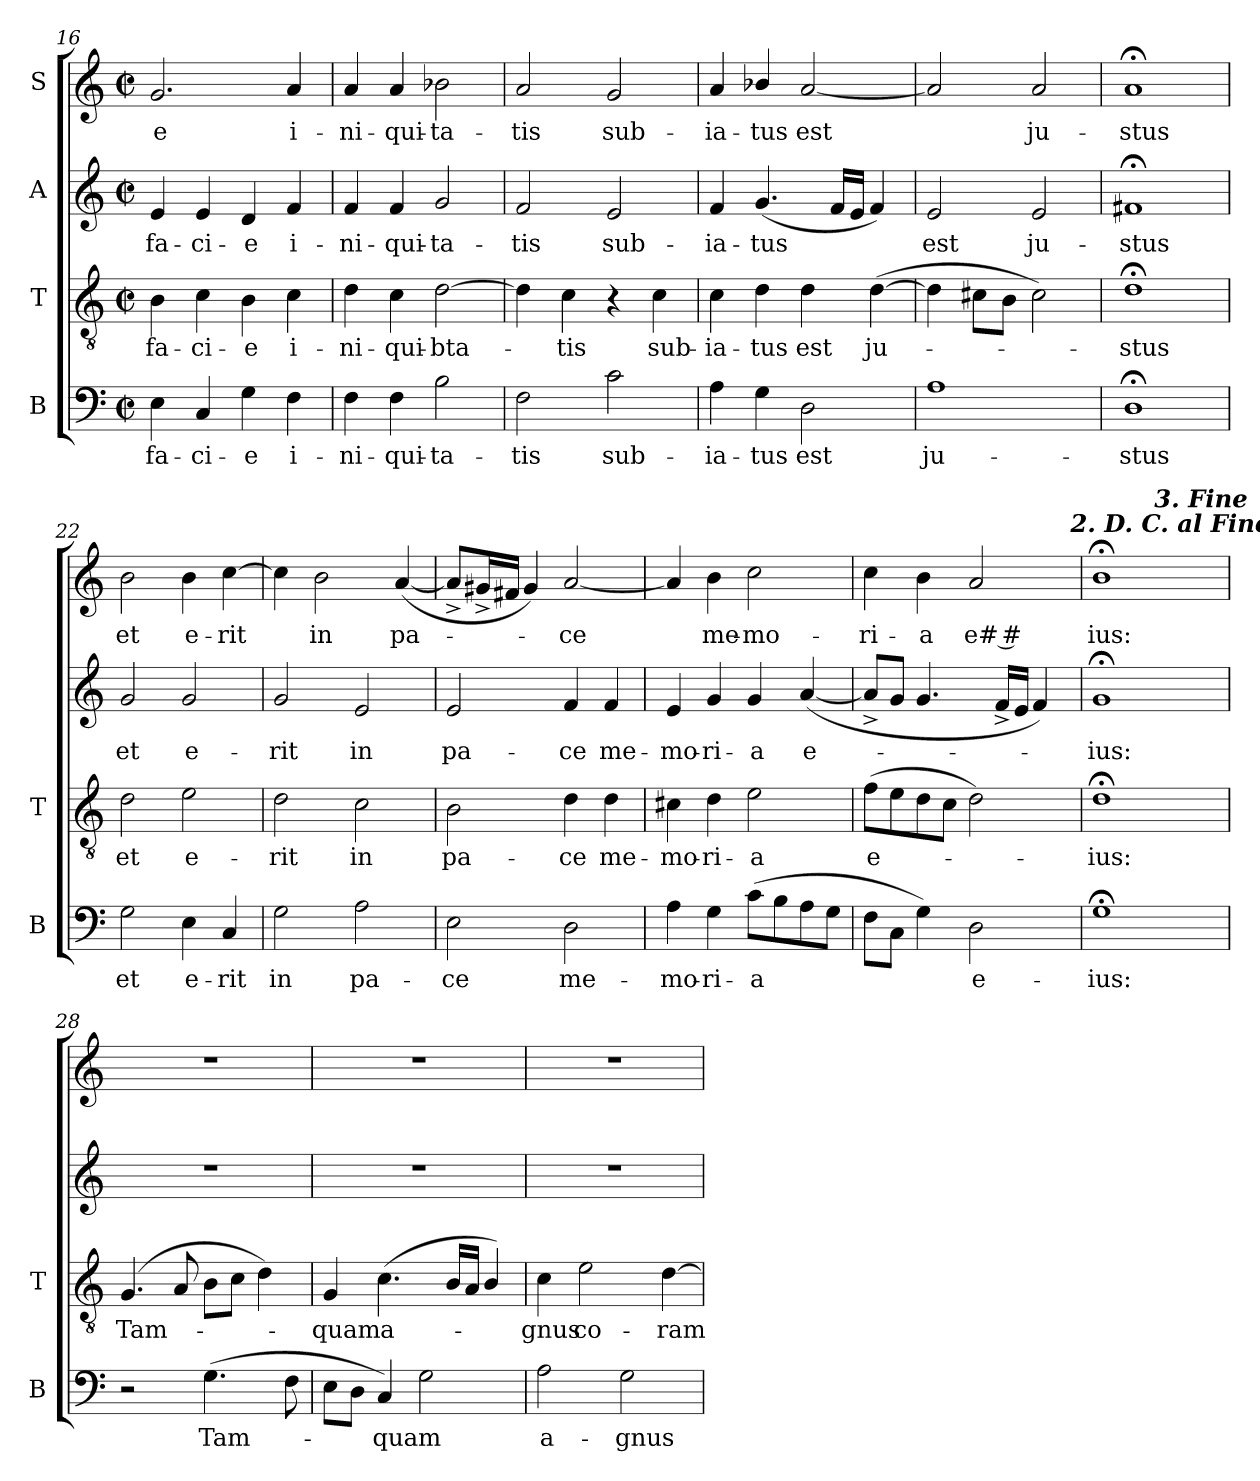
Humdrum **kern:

**kern	**text	**kern	**text	**kern	**text	**kern	**text
*part4	*part4	*part3	*part3	*part2	*part2	*part1	*part1
*staff4	*staff4	*staff3	*staff3	*staff2	*staff2	*staff1	*staff1
*I"B	*	*I"T	*	*I"A	*	*I"S	*
*I'B	*	*I'T	*	*	*	*	*
!!LO:PB:g=z
*clefF4	*	*clefGv2	*	*clefG2	*	*clefG2	*
*k[]	*	*k[]	*	*k[]	*	*k[]	*
*C:	*	*C:	*	*C:	*	*C:	*
*M2/2	*	*M2/2	*	*M2/2	*	*M2/2	*
*met(c|)	*	*met(c|)	*	*met(c|)	*	*met(c|)	*
=16	=16	=16	=16	=16	=16	=16	=16
!	!LO:LY:b	!	!LO:LY:b	!	!LO:LY:b	!	!LO:LY:b
4E\	fa-	4B\	fa-	4e/	fa-	2.g/	-e
!	!LO:LY:b:rj	!	!LO:LY:b:rj	!	!LO:LY:b:rj	!	!
4C/	-ci-	4c\	-ci-	4e/	-ci-	.	.
!	!LO:LY:b	!	!LO:LY:b	!	!LO:LY:b	!	!
4G\	-e	4B\	-e	4d/	-e	.	.
!	!LO:LY:b	!	!LO:LY:b	!	!LO:LY:b	!	!LO:LY:b
4F\	i-	4c\	i-	4f/	i-	4a/	i-
=17	=17	=17	=17	=17	=17	=17	=17
!	!LO:LY:b	!	!LO:LY:b	!	!LO:LY:b	!	!LO:LY:b
4F\	-ni-	4d\	-ni-	4f/	-ni-	4a/	-ni-
!	!LO:LY:b	!	!LO:LY:b	!	!LO:LY:b	!	!LO:LY:b
4F\	-qui-	4c\	-qui-	4f/	-qui-	4a/	-qui-
!	!LO:LY:b	!	!LO:LY:b:rj	!	!LO:LY:b	!	!LO:LY:b
2B\	-ta-	[>2d\	-bta-	2g/	-ta-	2b-X\	-ta-
=18	=18	=18	=18	=18	=18	=18	=18
!	!LO:LY:b	!	!	!	!LO:LY:b	!	!LO:LY:b
2F\	-tis	4d\]	.	2f/	-tis	2a/	-tis
!	!	!	!LO:LY:b	!	!	!	!
.	.	4c\	-tis	.	.	.	.
!	!LO:LY:b	!	!	!	!LO:LY:b	!	!LO:LY:b
2c\	sub-	4r	.	2e/	sub-	2g/	sub-
!	!	!	!LO:LY:b	!	!	!	!
.	.	4c\	sub-	.	.	.	.
=19	=19	=19	=19	=19	=19	=19	=19
!	!LO:LY:b	!	!LO:LY:b	!	!LO:LY:b	!	!LO:LY:b
4A\	-ia-	4c\	-ia-	4f/	-ia-	4a/	-ia-
!	!LO:LY:b	!	!LO:LY:b	!	!LO:LY:b	!	!LO:LY:b
4G\	-tus	4d\	-tus	(<4.g/	-tus	4b-X/	-tus
!	!LO:LY:b	!	!LO:LY:b	!	!	!	!LO:LY:b
2D\	est	4d\	est	.	.	[<2a/	est
.	.	.	.	16f/LL	.	.	.
.	.	.	.	16e/JJ	.	.	.
!	!	!	!LO:LY:b	!	!	!	!
.	.	(>[>4d\	ju-	4f/)	.	.	.
=20	=20	=20	=20	=20	=20	=20	=20
!	!LO:LY:b	!	!	!	!LO:LY:b	!	!
1A	ju-	4d\]	.	2e/	est	2a/]	.
.	.	8c#X\L	.	.	.	.	.
.	.	8B\J	.	.	.	.	.
!	!	!	!	!	!LO:LY:b	!	!LO:LY:b
.	.	2c#\)	.	2e/	ju-	2a/	ju-
=21	=21	=21	=21	=21	=21	=21	=21
!	!LO:LY:b	!	!LO:LY:b	!	!LO:LY:b	!	!LO:LY:b
1D;<	-stus	1d;<	-stus	1f#X;	-stus	1a;	-stus
!!LO:LB:g=z
=22	=22	=22	=22	=22	=22	=22	=22
!	!LO:LY:b	!	!LO:LY:b	!	!LO:LY:b	!	!LO:LY:b
2G\	et	2d\	et	2g/	et	2b\	et
!	!LO:LY:b	!	!LO:LY:b	!	!LO:LY:b	!	!LO:LY:b
4E\	e-	2e\	e-	2g/	e-	4b\	e-
!	!LO:LY:b:rj	!	!	!	!	!	!LO:LY:b
4C/	-rit	.	.	.	.	[>4cc\	-rit
=23	=23	=23	=23	=23	=23	=23	=23
!	!LO:LY:b	!	!LO:LY:b	!	!LO:LY:b	!	!
2G\	in	2d\	-rit	2g/	-rit	4cc\]	.
!	!	!	!	!	!	!	!LO:LY:b
.	.	.	.	.	.	2b\	in
!	!LO:LY:b	!	!LO:LY:b	!	!LO:LY:b	!	!
2A\	pa-	2c\	in	2e/	in	.	.
!	!	!	!	!	!	!	!LO:LY:b
.	.	.	.	.	.	(<[<4a/	pa-
=24	=24	=24	=24	=24	=24	=24	=24
!	!LO:LY:b	!	!LO:LY:b	!	!LO:LY:b	!	!
2E\	-ce	2B\	pa-	2e/	pa-	8a^</L]	.
.	.	.	.	.	.	16g#^</L	.
.	.	.	.	.	.	16f#/JJ	.
.	.	.	.	.	.	4g#/)	.
!	!LO:LY:b	!	!LO:LY:b	!	!LO:LY:b	!	!LO:LY:b
2D\	me-	4d\	-ce	4f/	-ce	[<2a/	-ce
!	!	!	!LO:LY:b	!	!LO:LY:b	!	!
.	.	4d\	me-	4f/	me-	.	.
=25	=25	=25	=25	=25	=25	=25	=25
!	!LO:LY:b	!	!LO:LY:b	!	!LO:LY:b	!	!
4A\	-mo-	4c#X\	-mo-	4e/	-mo-	4a/]	.
!	!LO:LY:b:rj	!	!LO:LY:b:rj	!	!LO:LY:b:rj	!	!LO:LY:b
4G\	-ri-	4d\	-ri-	4g/	-ri-	4b\	me-
!	!LO:LY:b	!	!LO:LY:b	!	!LO:LY:b	!	!LO:LY:b:rj
(>8c\L	-a	2e\	-a	4g/	-a	2cc\	-mo-
8B\	.	.	.	.	.	.	.
!	!	!	!	!	!LO:LY:b	!	!
8A\	.	.	.	(<[<4a/	e-	.	.
8G\J	.	.	.	.	.	.	.
=26	=26	=26	=26	=26	=26	=26	=26
!	!	!	!LO:LY:b	!	!	!	!LO:LY:b
*	*	*	*	*	*	*^	*
8F\L	.	(>8f\L	e-	8a^</L]	.	4cc\	2ryy	-ri-
8C\J	.	8e\	.	8g/J	.	.	.	.
!	!	!	!	!	!	!	!	!LO:LY:b
4G\)	.	8d\	.	4.g/	.	4b\	.	-a
.	.	8c\J	.	.	.	.	.	.
!	!LO:LY:b	!	!	!	!	!	!	!LO:LY:b
2D\	e-	2d\)	.	.	.	2a/	4...ryy	e# ­#
.	.	.	.	16f^</LL	.	.	.	.
.	.	.	.	16e/JJ	.	.	.	.
.	.	.	.	4f/)	.	.	.	.
!	!	!	!	!	!	!	!LO:TX:a:Bi:t=2. D. C. al Fine	!
.	.	.	.	.	.	.	32ryy	.
=27	=27	=27	=27	=27	=27	=27	=27	=27
!	!LO:LY:b	!	!LO:LY:b	!	!LO:LY:b	!	!	!LO:LY:b
1G;<	-ius:	1d;<	-ius:	1g;	-ius:	1b;<	2ryy	ius:
!	!	!	!	!	!	!	!LO:TX:a:Bi:t=3. Fine	!
.	.	.	.	.	.	.	2ryy	.
!!LO:PB:g=z
=28	=28	=28	=28	=28	=28	=28	=28	=28
!	!	!	!LO:LY:b	!	!	!	!	!
*	*	*	*	*	*	*v	*v	*
2r	.	(<4.G/	Tam-	1r	.	1r	.
.	.	8A/	.	.	.	.	.
!	!LO:LY:b	!	!	!	!	!	!
(>4.G\	Tam-	8B\L	.	.	.	.	.
.	.	8c\J	.	.	.	.	.
.	.	4d\)	.	.	.	.	.
8F\	.	.	.	.	.	.	.
=29	=29	=29	=29	=29	=29	=29	=29
!	!	!	!LO:LY:b	!	!	!	!
8E\L	.	4G/	-quam	1r	.	1r	.
8D\J	.	.	.	.	.	.	.
!	!LO:LY:b	!	!LO:LY:b	!	!	!	!
4C/)	-quam	(>4.c\	a-	.	.	.	.
2G\	.	.	.	.	.	.	.
.	.	16B/LL	.	.	.	.	.
.	.	16A/JJ	.	.	.	.	.
.	.	4B/)	.	.	.	.	.
=30	=30	=30	=30	=30	=30	=30	=30
!	!LO:LY:b	!	!LO:LY:b	!	!	!	!
2A\	a-	4c\	-gnus	1r	.	1r	.
!	!	!	!LO:LY:b	!	!	!	!
.	.	2e\	co-	.	.	.	.
!	!LO:LY:b	!	!	!	!	!	!
2G\	-gnus	.	.	.	.	.	.
!	!	!	!LO:LY:b	!	!	!	!
.	.	[>4d\	-ram	.	.	.	.
=	=	=	=	=	=	=	=
*-	*-	*-	*-	*-	*-	*-	*-
